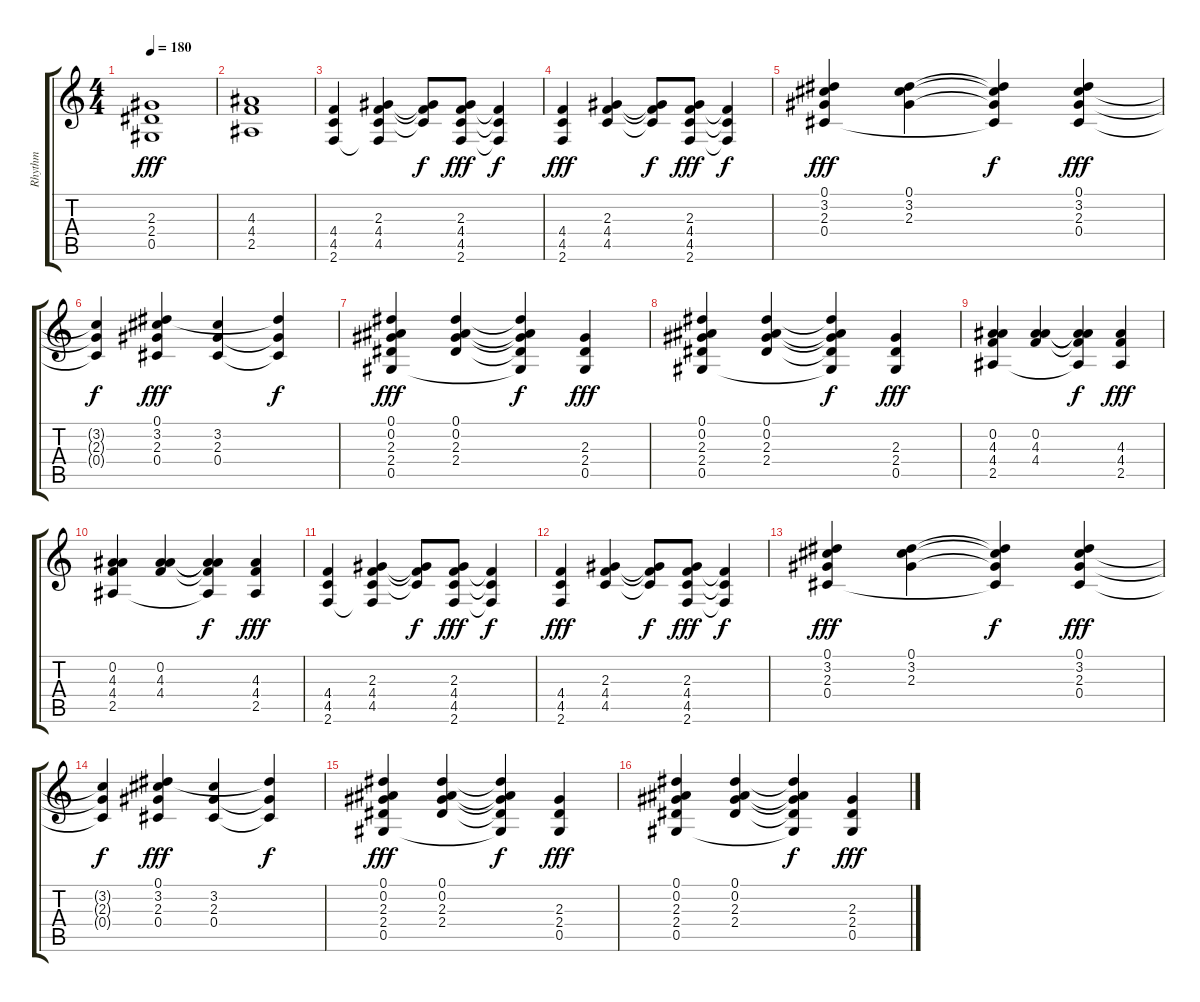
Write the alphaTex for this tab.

\track ("Rhythm" "Rhythm") {instrument overdrivenguitar}
\staff {score tabs}
\tuning (Eb4 Bb3 Gb3 Db3 Ab2 Eb2) {hide}
\ts (4 4)
\tempo 180
\clef g2
\ks c
(2.3 2.4 0.5).1{dy fff} |
(4.3 4.4 2.5).1 |
(4.4 4.5 2.6).4 (2.3 4.4 4.5 2.6{t}).4 (2.3{t} 4.4{t} 4.5{t}).8{dy f} (2.3 4.4 4.5 2.6).8{dy fff} (4.4{t} 4.5{t} 2.6{t}).4{dy f} |
(4.4 4.5 2.6).4{dy fff} (2.3 4.4 4.5).4 (2.3{t} 4.4{t} 4.5{t}).8{dy f} (2.3 4.4 4.5 2.6).8{dy fff} (4.4{t} 4.5{t} 2.6{t}).4{dy f} |
(0.1 3.2 2.3 0.4).4{dy fff} (0.1 3.2 2.3).4 (0.1{t} 3.2{t} 2.3{t} 0.4{t}).4{dy f} (0.1 3.2 2.3 0.4).4{dy fff} |
(3.2{t} 2.3{t} 0.4{t}).4{dy f} (0.1 3.2 2.3 0.4).4{dy fff} (3.2 2.3 0.4).4 (0.1{t} 2.3{t} 0.4{t}).4{dy f} |
(0.1 0.2 2.3 2.4 0.5).4{dy fff} (0.1 0.2 2.3 2.4).4 (0.1{t} 0.2{t} 2.3{t} 2.4{t} 0.5{t}).4{dy f} (2.3 2.4 0.5).4{dy fff} |
(0.1 0.2 2.3 2.4 0.5).4 (0.1 0.2 2.3 2.4).4 (0.1{t} 0.2{t} 2.3{t} 2.4{t} 0.5{t}).4{dy f} (2.3 2.4 0.5).4{dy fff} |
(0.2 4.3 4.4 2.5).4 (0.2 4.3 4.4).4 (0.2{t} 4.3{t} 4.4{t} 2.5{t}).4{dy f} (4.3 4.4 2.5).4{dy fff} |
(0.2 4.3 4.4 2.5).4 (0.2 4.3 4.4).4 (0.2{t} 4.3{t} 4.4{t} 2.5{t}).4{dy f} (4.3 4.4 2.5).4{dy fff} |
(4.4 4.5 2.6).4 (2.3 4.4 4.5 2.6{t}).4 (2.3{t} 4.4{t} 4.5{t}).8{dy f} (2.3 4.4 4.5 2.6).8{dy fff} (4.4{t} 4.5{t} 2.6{t}).4{dy f} |
(4.4 4.5 2.6).4{dy fff} (2.3 4.4 4.5).4 (2.3{t} 4.4{t} 4.5{t}).8{dy f} (2.3 4.4 4.5 2.6).8{dy fff} (4.4{t} 4.5{t} 2.6{t}).4{dy f} |
(0.1 3.2 2.3 0.4).4{dy fff} (0.1 3.2 2.3).4 (0.1{t} 3.2{t} 2.3{t} 0.4{t}).4{dy f} (0.1 3.2 2.3 0.4).4{dy fff} |
(3.2{t} 2.3{t} 0.4{t}).4{dy f} (0.1 3.2 2.3 0.4).4{dy fff} (3.2 2.3 0.4).4 (0.1{t} 2.3{t} 0.4{t}).4{dy f} |
(0.1 0.2 2.3 2.4 0.5).4{dy fff} (0.1 0.2 2.3 2.4).4 (0.1{t} 0.2{t} 2.3{t} 2.4{t} 0.5{t}).4{dy f} (2.3 2.4 0.5).4{dy fff} |
(0.1 0.2 2.3 2.4 0.5).4 (0.1 0.2 2.3 2.4).4 (0.1{t} 0.2{t} 2.3{t} 2.4{t} 0.5{t}).4{dy f} (2.3 2.4 0.5).4{dy fff}
